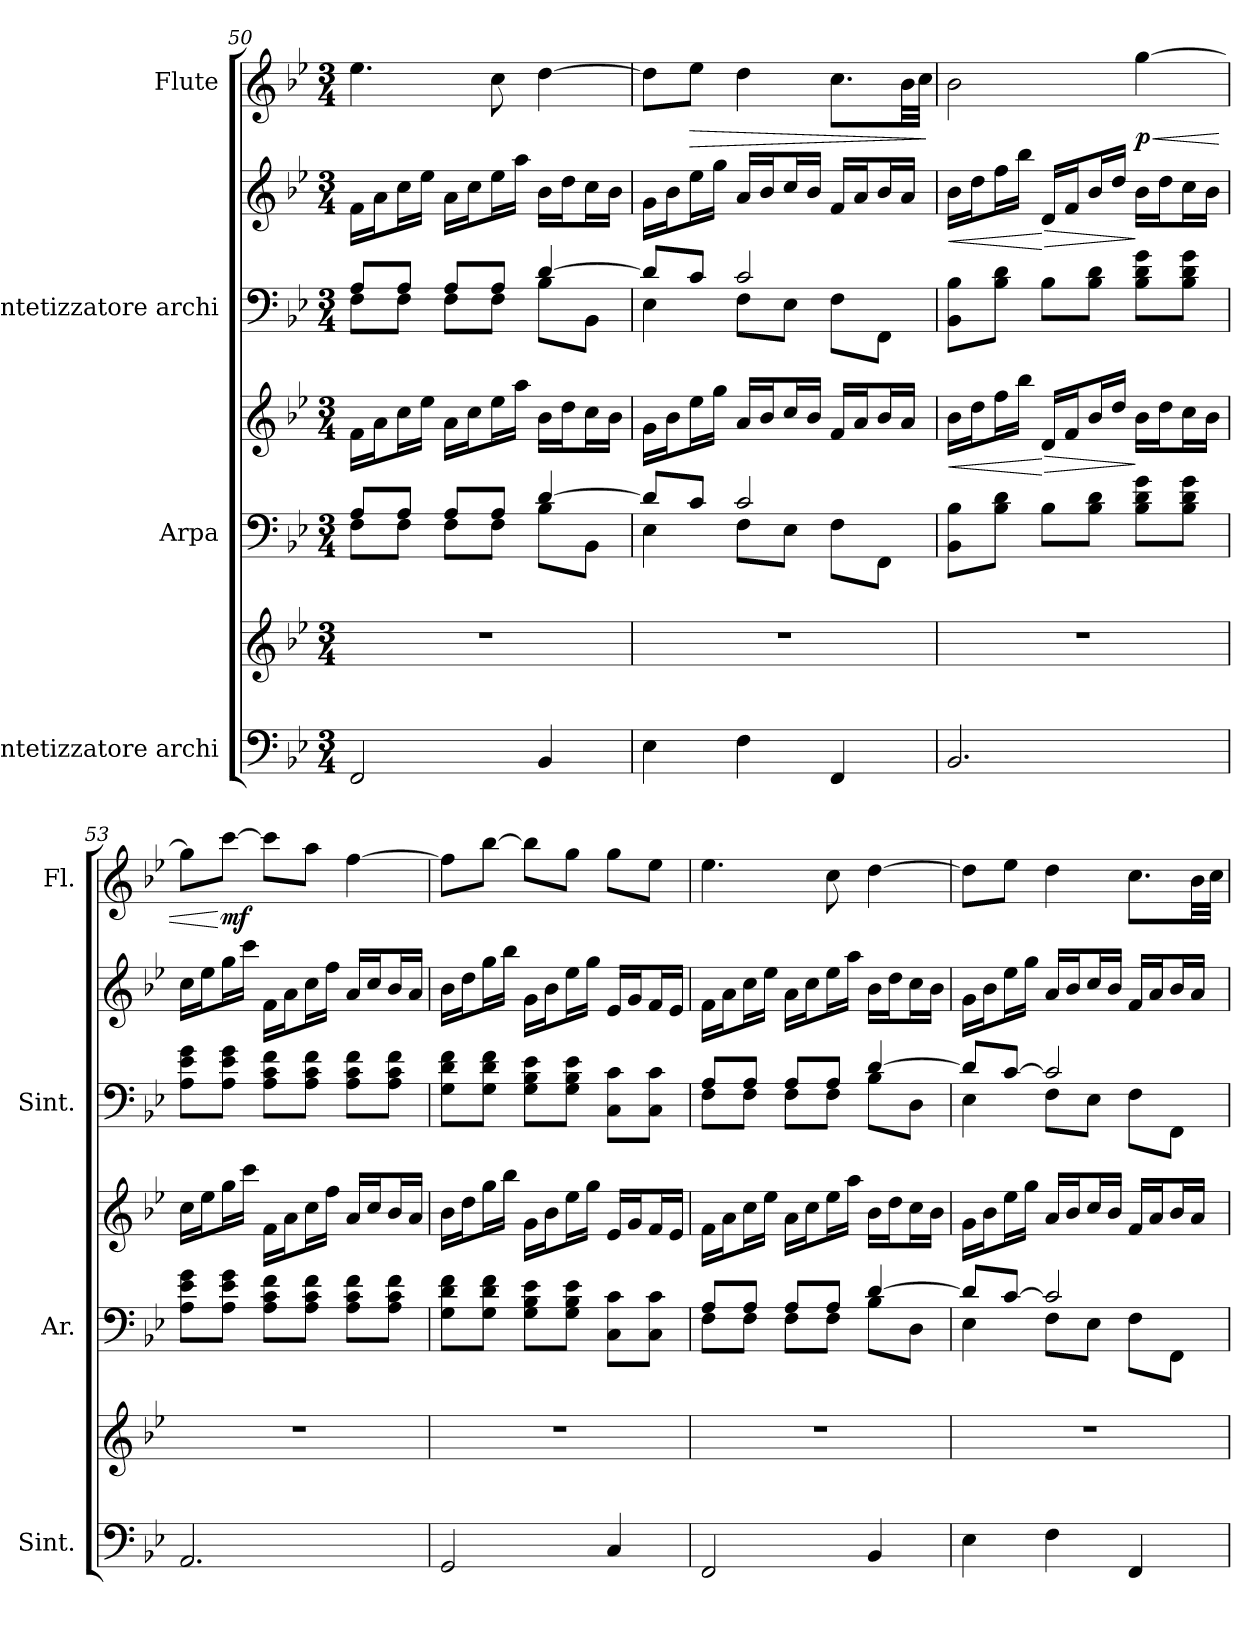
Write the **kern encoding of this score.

**kern	**kern	**kern	**kern	**dynam	**kern	**kern	**dynam	**kern	**dynam
*part4	*part4	*part3	*part3	*part3	*part2	*part2	*part2	*part1	*part1
*staff7	*staff6	*staff5	*staff4	*staff4/5	*staff3	*staff2	*staff2/3	*staff1	*staff1
*I"Sintetizzatore archi	*	*I"Arpa	*	*	*I"Sintetizzatore archi	*	*	*I"Flute	*
*I'Sint.	*	*I'Ar.	*	*	*I'Sint.	*	*	*I'Fl.	*
*clefF4	*clefG2	*clefF4	*clefG2	*	*clefF4	*clefG2	*	*clefG2	*
*k[b-e-]	*k[b-e-]	*k[b-e-]	*k[b-e-]	*	*k[b-e-]	*k[b-e-]	*	*k[b-e-]	*
*M3/4	*M3/4	*M3/4	*M3/4	*	*M3/4	*M3/4	*	*M3/4	*
=50	=50	=50	=50	=50	=50	=50	=50	=50	=50
*	*	*^	*	*	*^	*	*	*	*
2FF/	2.r	8A/L	8F\L	16f\LL	.	8A/L	8F\L	16f\LL	.	4.ee-\	.
.	.	.	.	16a\J	.	.	.	16a\J	.	.	.
.	.	8A/J	8F\J	16cc\L	.	8A/J	8F\J	16cc\L	.	.	.
.	.	.	.	16ee-\JJ	.	.	.	16ee-\JJ	.	.	.
.	.	8A/L	8F\L	16a\LL	.	8A/L	8F\L	16a\LL	.	.	.
.	.	.	.	16cc\J	.	.	.	16cc\J	.	.	.
.	.	8A/J	8F\J	16ee-\L	.	8A/J	8F\J	16ee-\L	.	8cc\	.
.	.	.	.	16aa\JJ	.	.	.	16aa\JJ	.	.	.
4BB-/	.	[4d/	8B-\L	16b-\LL	.	[4d/	8B-\L	16b-\LL	.	[4dd\	.
.	.	.	.	16dd\J	.	.	.	16dd\J	.	.	.
.	.	.	8BB-\J	16cc\L	.	.	8BB-\J	16cc\L	.	.	.
.	.	.	.	16b-\JJ	.	.	.	16b-\JJ	.	.	.
=51	=51	=51	=51	=51	=51	=51	=51	=51	=51	=51	=51
4E-\	2.r	8d/L]	4E-\	16g\LL	.	8d/L]	4E-\	16g\LL	.	8dd\L]	.
.	.	.	.	16b-\J	.	.	.	16b-\J	.	.	.
!	!	!	!	!	!	!	!	!	!	!	!LO:HP:b
.	.	8c/J	.	16ee-\L	.	8c/J	.	16ee-\L	.	8ee-\J	>
.	.	.	.	16gg\JJ	.	.	.	16gg\JJ	.	.	.
4F\	.	2c/	8F\L	16a/LL	.	2c/	8F\L	16a/LL	.	4dd\	.
.	.	.	.	16b-/J	.	.	.	16b-/J	.	.	.
.	.	.	8E-\J	16cc/L	.	.	8E-\J	16cc/L	.	.	.
.	.	.	.	16b-/JJ	.	.	.	16b-/JJ	.	.	.
4FF/	.	.	8F\L	16f/LL	.	.	8F\L	16f/LL	.	8.cc\L	.
.	.	.	.	16a/J	.	.	.	16a/J	.	.	.
.	.	.	8FF\J	16b-/L	.	.	8FF\J	16b-/L	.	.	.
.	.	.	.	16a/JJ	.	.	.	16a/JJ	.	32b-\LL	.
.	.	.	.	.	.	.	.	.	.	32cc\JJJ	.
*	*	*v	*v	*	*	*v	*v	*	*	*	*
.	.	.	.	.	.	.	.	.	]
=52	=52	=52	=52	=52	=52	=52	=52	=52	=52
!	!	!	!	!LO:HP:b	!	!	!LO:HP:b	!	!
2.BB-/	2.r	8BB-\ 8B-\L	16b-\LL	<	8BB-\ 8B-\L	16b-\LL	<	2b-\	.
.	.	.	16dd\J	.	.	16dd\J	.	.	.
.	.	8B-\ 8d\J	16ff\L	.	8B-\ 8d\J	16ff\L	.	.	.
.	.	.	16bb-\JJ	.	.	16bb-\JJ	.	.	.
!	!	!	!	!LO:HP:n=1:b	!	!	!LO:HP:n=1:b	!	!
.	.	8B-\L	16d/LL	[ >	8B-\L	16d/LL	[ >	.	.
.	.	.	16f/J	.	.	16f/J	.	.	.
.	.	8B-\ 8d\J	16b-/L	.	8B-\ 8d\J	16b-/L	.	.	.
.	.	.	16dd/JJ	.	.	16dd/JJ	.	.	.
!	!	!	!	!	!	!	!	!	!LO:HP:b
!	!	!	!	!	!	!	!	!	!LO:DY:n=1:b
.	.	8B-\ 8d\ 8g\L	16b-\LL	]	8B-\ 8d\ 8g\L	16b-\LL	]	[4gg\	< p
.	.	.	16dd\J	.	.	16dd\J	.	.	.
.	.	8B-\ 8d\ 8g\J	16cc\L	.	8B-\ 8d\ 8g\J	16cc\L	.	.	.
.	.	.	16b-\JJ	.	.	16b-\JJ	.	.	.
=53	=53	=53	=53	=53	=53	=53	=53	=53	=53
2.AA/	2.r	8A\ 8e-\ 8g\L	16cc\LL	.	8A\ 8e-\ 8g\L	16cc\LL	.	8gg\L]	.
.	.	.	16ee-\J	.	.	16ee-\J	.	.	.
!	!	!	!	!	!	!	!	!	!LO:DY:n=1:b
.	.	8A\ 8e-\ 8g\J	16gg\L	.	8A\ 8e-\ 8g\J	16gg\L	.	[8ccc\J	[ mf
.	.	.	16ccc\JJ	.	.	16ccc\JJ	.	.	.
.	.	8A\ 8c\ 8f\L	16f\LL	.	8A\ 8c\ 8f\L	16f\LL	.	8ccc\L]	.
.	.	.	16a\J	.	.	16a\J	.	.	.
.	.	8A\ 8c\ 8f\J	16cc\L	.	8A\ 8c\ 8f\J	16cc\L	.	8aa\J	.
.	.	.	16ff\JJ	.	.	16ff\JJ	.	.	.
.	.	8A\ 8c\ 8f\L	16a/LL	.	8A\ 8c\ 8f\L	16a/LL	.	[4ff\	.
.	.	.	16cc/J	.	.	16cc/J	.	.	.
.	.	8A\ 8c\ 8f\J	16b-/L	.	8A\ 8c\ 8f\J	16b-/L	.	.	.
.	.	.	16a/JJ	.	.	16a/JJ	.	.	.
=54	=54	=54	=54	=54	=54	=54	=54	=54	=54
2GG/	2.r	8G\ 8d\ 8f\L	16b-\LL	.	8G\ 8d\ 8f\L	16b-\LL	.	8ff\L]	.
.	.	.	16dd\J	.	.	16dd\J	.	.	.
.	.	8G\ 8d\ 8f\J	16gg\L	.	8G\ 8d\ 8f\J	16gg\L	.	[8bb-\J	.
.	.	.	16bb-\JJ	.	.	16bb-\JJ	.	.	.
.	.	8G\ 8B-\ 8e-\L	16g\LL	.	8G\ 8B-\ 8e-\L	16g\LL	.	8bb-\L]	.
.	.	.	16b-\J	.	.	16b-\J	.	.	.
.	.	8G\ 8B-\ 8e-\J	16ee-\L	.	8G\ 8B-\ 8e-\J	16ee-\L	.	8gg\J	.
.	.	.	16gg\JJ	.	.	16gg\JJ	.	.	.
4C/	.	8C\ 8c\L	16e-/LL	.	8C\ 8c\L	16e-/LL	.	8gg\L	.
.	.	.	16g/J	.	.	16g/J	.	.	.
.	.	8C\ 8c\J	16f/L	.	8C\ 8c\J	16f/L	.	8ee-\J	.
.	.	.	16e-/JJ	.	.	16e-/JJ	.	.	.
=55	=55	=55	=55	=55	=55	=55	=55	=55	=55
*	*	*^	*	*	*^	*	*	*	*
2FF/	2.r	8A/L	8F\L	16f\LL	.	8A/L	8F\L	16f\LL	.	4.ee-\	.
.	.	.	.	16a\J	.	.	.	16a\J	.	.	.
.	.	8A/J	8F\J	16cc\L	.	8A/J	8F\J	16cc\L	.	.	.
.	.	.	.	16ee-\JJ	.	.	.	16ee-\JJ	.	.	.
.	.	8A/L	8F\L	16a\LL	.	8A/L	8F\L	16a\LL	.	.	.
.	.	.	.	16cc\J	.	.	.	16cc\J	.	.	.
.	.	8A/J	8F\J	16ee-\L	.	8A/J	8F\J	16ee-\L	.	8cc\	.
.	.	.	.	16aa\JJ	.	.	.	16aa\JJ	.	.	.
4BB-/	.	[4d/	8B-\L	16b-\LL	.	[4d/	8B-\L	16b-\LL	.	[4dd\	.
.	.	.	.	16dd\J	.	.	.	16dd\J	.	.	.
.	.	.	8D\J	16cc\L	.	.	8D\J	16cc\L	.	.	.
.	.	.	.	16b-\JJ	.	.	.	16b-\JJ	.	.	.
=56	=56	=56	=56	=56	=56	=56	=56	=56	=56	=56	=56
4E-\	2.r	8d/L]	4E-\	16g\LL	.	8d/L]	4E-\	16g\LL	.	8dd\L]	.
.	.	.	.	16b-\J	.	.	.	16b-\J	.	.	.
.	.	[8c/J	.	16ee-\L	.	[8c/J	.	16ee-\L	.	8ee-\J	.
.	.	.	.	16gg\JJ	.	.	.	16gg\JJ	.	.	.
4F\	.	2c/]	8F\L	16a/LL	.	2c/]	8F\L	16a/LL	.	4dd\	.
.	.	.	.	16b-/J	.	.	.	16b-/J	.	.	.
.	.	.	8E-\J	16cc/L	.	.	8E-\J	16cc/L	.	.	.
.	.	.	.	16b-/JJ	.	.	.	16b-/JJ	.	.	.
4FF/	.	.	8F\L	16f/LL	.	.	8F\L	16f/LL	.	8.cc\L	.
.	.	.	.	16a/J	.	.	.	16a/J	.	.	.
.	.	.	8FF\J	16b-/L	.	.	8FF\J	16b-/L	.	.	.
.	.	.	.	16a/JJ	.	.	.	16a/JJ	.	32b-\LL	.
.	.	.	.	.	.	.	.	.	.	32cc\JJJ	.
*	*	*v	*v	*	*	*v	*v	*	*	*	*
=	=	=	=	=	=	=	=	=	=
*-	*-	*-	*-	*-	*-	*-	*-	*-	*-
